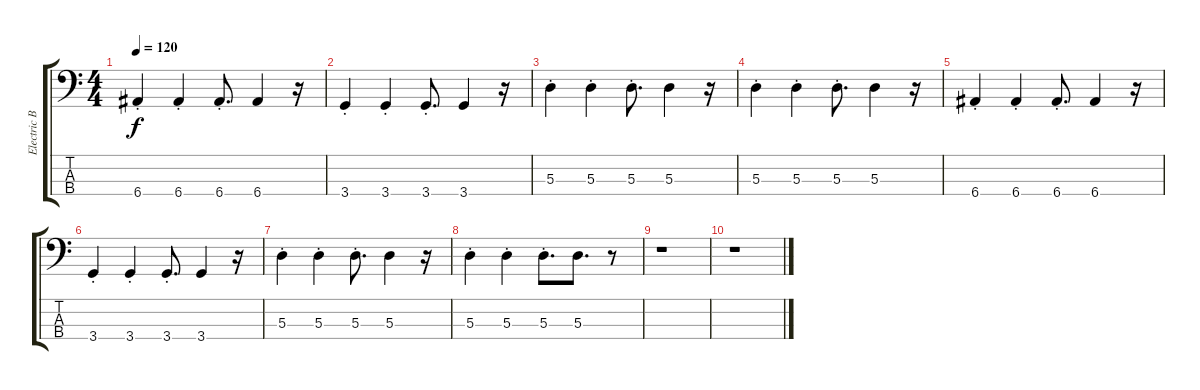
\track ("Electric Bass" "Electric B") {instrument electricbassfinger}
\staff {score tabs}
\tuning (G2 D2 A1 E1) {hide}
\ts (4 4)
\tempo 120
\clef f4
\ks c
6.4{st}.4{dy f} 6.4{st}.4 6.4{st}.8{d} 6.4.4 r.16 |
3.4{st}.4 3.4{st}.4 3.4{st}.8{d} 3.4.4 r.16 |
5.3{st}.4 5.3{st}.4 5.3{st}.8{d} 5.3.4 r.16 |
5.3{st}.4 5.3{st}.4 5.3{st}.8{d} 5.3.4 r.16 |
6.4{st}.4 6.4{st}.4 6.4{st}.8{d} 6.4.4 r.16 |
3.4{st}.4 3.4{st}.4 3.4{st}.8{d} 3.4.4 r.16 |
5.3{st}.4 5.3{st}.4 5.3{st}.8{d} 5.3.4 r.16 |
5.3{st}.4 5.3{st}.4 5.3{st}.8{d} 5.3.8{d} r.8 |
r.1 |
r.1
